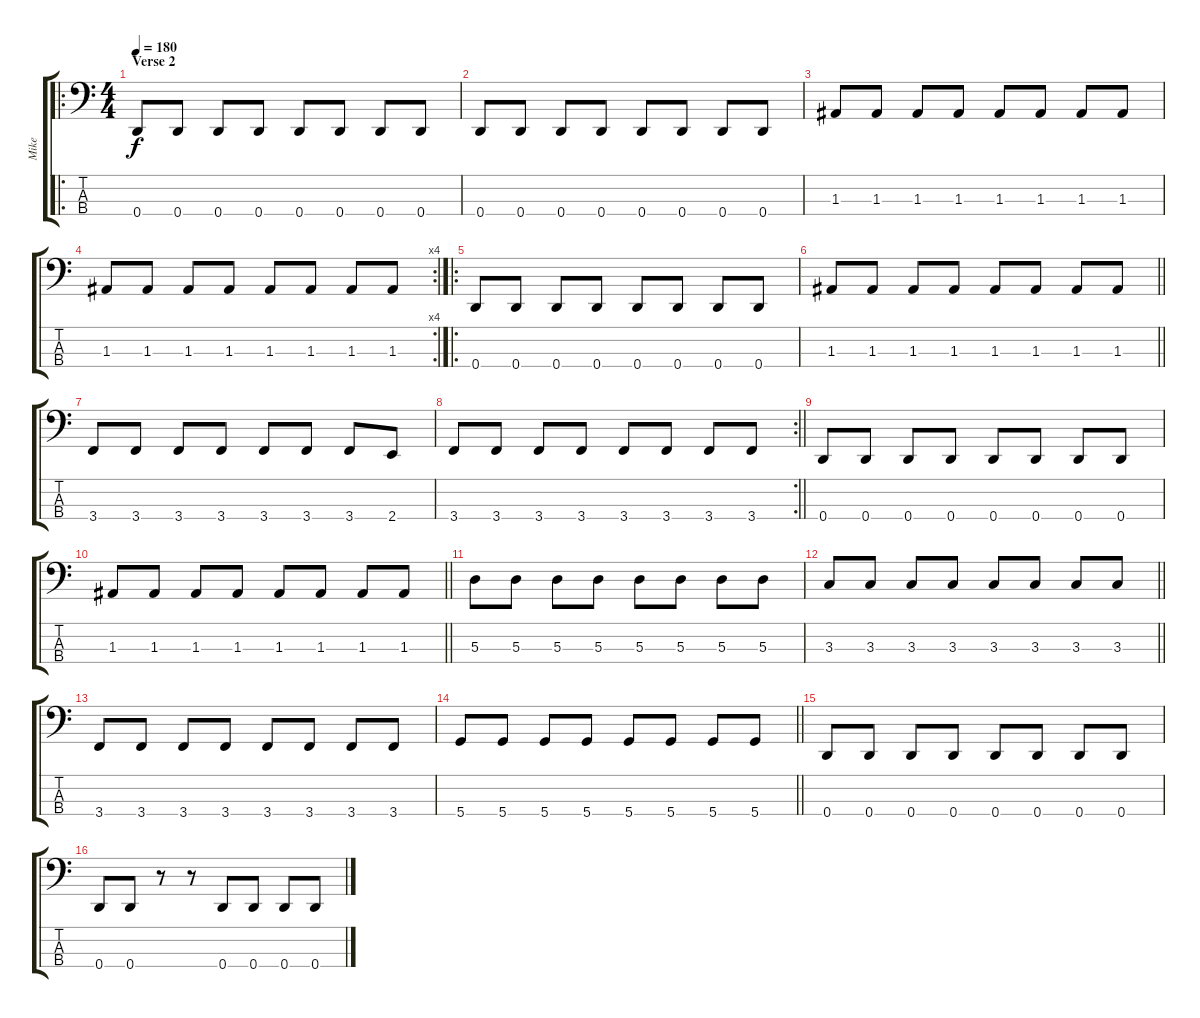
\track ("Mike" "Mike") {instrument electricbasspick}
\staff {score tabs}
\tuning (G2 D2 A1 D1) {hide}
\ro
\ts (4 4)
\section ("" "Verse 2")
\tempo 180
\clef f4
\ks c
0.4.8{dy f} 0.4.8 0.4.8 0.4.8 0.4.8 0.4.8 0.4.8 0.4.8 |
0.4.8 0.4.8 0.4.8 0.4.8 0.4.8 0.4.8 0.4.8 0.4.8 |
1.3.8 1.3.8 1.3.8 1.3.8 1.3.8 1.3.8 1.3.8 1.3.8 |
\rc 4
1.3.8 1.3.8 1.3.8 1.3.8 1.3.8 1.3.8 1.3.8 1.3.8 |
\ro
0.4.8 0.4.8 0.4.8 0.4.8 0.4.8 0.4.8 0.4.8 0.4.8 |
\barLineRight lightlight
1.3.8 1.3.8 1.3.8 1.3.8 1.3.8 1.3.8 1.3.8 1.3.8 |
3.4.8 3.4.8 3.4.8 3.4.8 3.4.8 3.4.8 3.4.8 2.4.8 |
\rc 2
\barLineRight lightlight
3.4.8 3.4.8 3.4.8 3.4.8 3.4.8 3.4.8 3.4.8 3.4.8 |
0.4.8 0.4.8 0.4.8 0.4.8 0.4.8 0.4.8 0.4.8 0.4.8 |
\barLineRight lightlight
1.3.8 1.3.8 1.3.8 1.3.8 1.3.8 1.3.8 1.3.8 1.3.8 |
5.3.8 5.3.8 5.3.8 5.3.8 5.3.8 5.3.8 5.3.8 5.3.8 |
\barLineRight lightlight
3.3.8 3.3.8 3.3.8 3.3.8 3.3.8 3.3.8 3.3.8 3.3.8 |
3.4.8 3.4.8 3.4.8 3.4.8 3.4.8 3.4.8 3.4.8 3.4.8 |
\barLineRight lightlight
5.4.8 5.4.8 5.4.8 5.4.8 5.4.8 5.4.8 5.4.8 5.4.8 |
0.4.8 0.4.8 0.4.8 0.4.8 0.4.8 0.4.8 0.4.8 0.4.8 |
0.4.8 0.4.8 r.8 r.8 0.4.8 0.4.8 0.4.8 0.4.8
